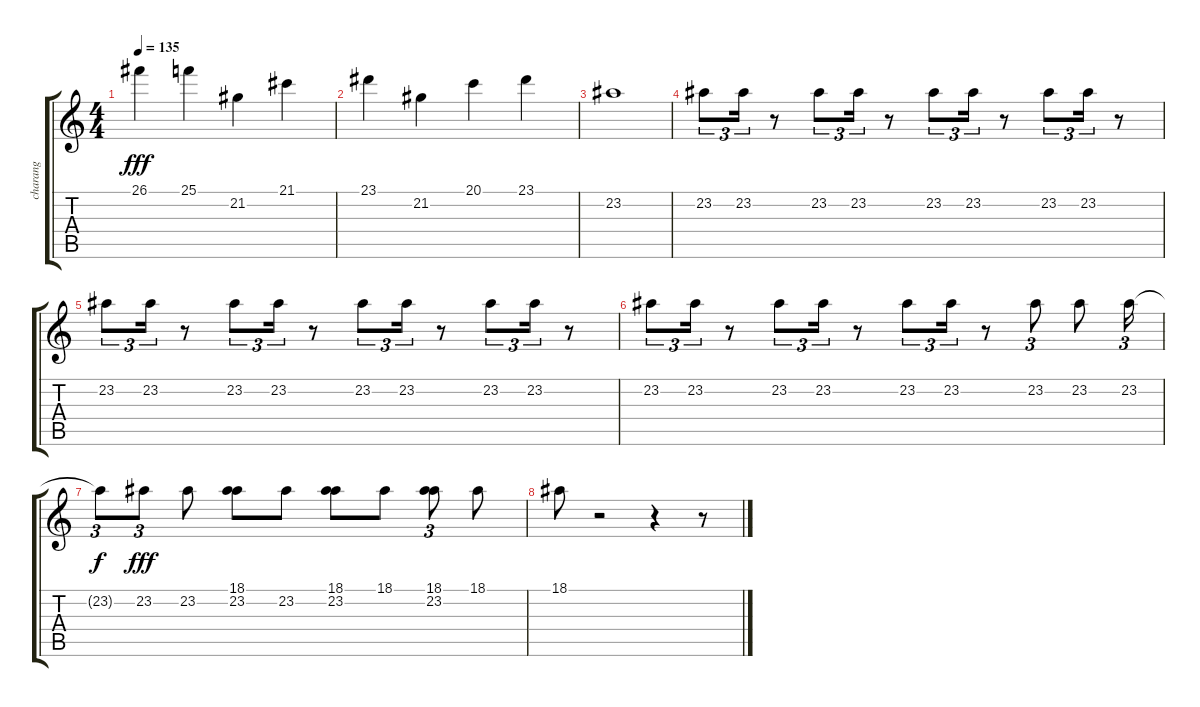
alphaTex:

\track ("charang" "charang") {instrument stringensemble1}
\staff {score tabs}
\tuning (E4 B3 G3 D3 A2 E2) {hide}
\ts (4 4)
\tempo 135
\clef g2
\ks c
26.1.4{dy fff} 25.1.4 21.2.4 21.1.4 |
23.1.4 21.2.4 20.1.4 23.1.4 |
23.2.1 |
23.2.8{tu (3 2)} 23.2.16{tu (3 2)} r.8 23.2.8{tu (3 2)} 23.2.16{tu (3 2)} r.8 23.2.8{tu (3 2)} 23.2.16{tu (3 2)} r.8 23.2.8{tu (3 2)} 23.2.16{tu (3 2)} r.8 |
23.2.8{tu (3 2)} 23.2.16{tu (3 2)} r.8 23.2.8{tu (3 2)} 23.2.16{tu (3 2)} r.8 23.2.8{tu (3 2)} 23.2.16{tu (3 2)} r.8 23.2.8{tu (3 2)} 23.2.16{tu (3 2)} r.8 |
23.2.8{tu (3 2)} 23.2.16{tu (3 2)} r.8 23.2.8{tu (3 2)} 23.2.16{tu (3 2)} r.8 23.2.8{tu (3 2)} 23.2.16{tu (3 2)} r.8 23.2.8{tu (3 2)} 23.2.8 23.2.16{tu (3 2)} |
23.2{t}.8{tu (3 2) dy f} 23.2.8{tu (3 2) dy fff} 23.2.8 (18.1 23.2).8 23.2.8 (18.1 23.2).8 18.1.8 (18.1 23.2).8{tu (3 2)} 18.1.8 |
18.1.8 r.2 r.4 r.8
